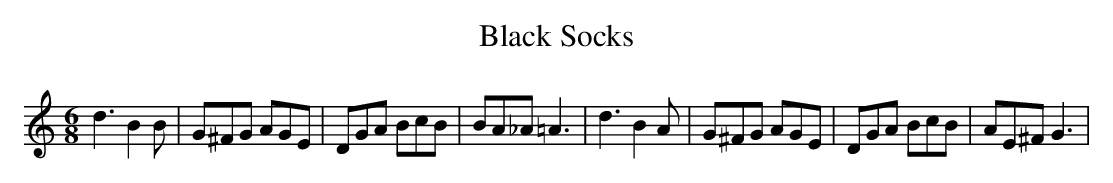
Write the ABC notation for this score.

X:1
T:Black Socks
M:6/8
L:1/8
K:C
 d3 B2 B| G^FG AGE| DGA BcB| BA_A =A3| d3 B2 A| G^FG AGE| DGA BcB|\
 AE^F G3|
